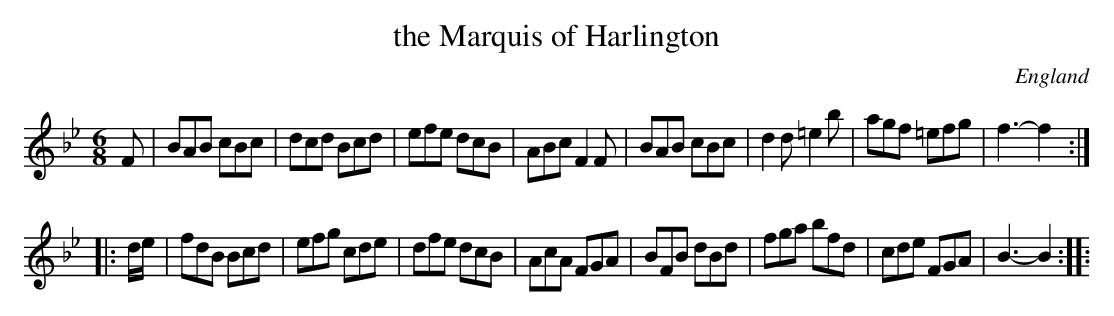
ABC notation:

X:1
T:the Marquis of Harlington
L:1/8
M:6/8
O:England
K:Bb
F |\
BAB cBc | dcd Bcd | efe dcB | ABc F2F | \
BAB cBc | d2d =e2b | agf =efg | f3- f2 ::
d/e/ | \
fdB Bcd | efg cde | dfe dcB | AcA FGA | \
BFB dBd | fga bfd | cde FGA | B3- B2 ::
